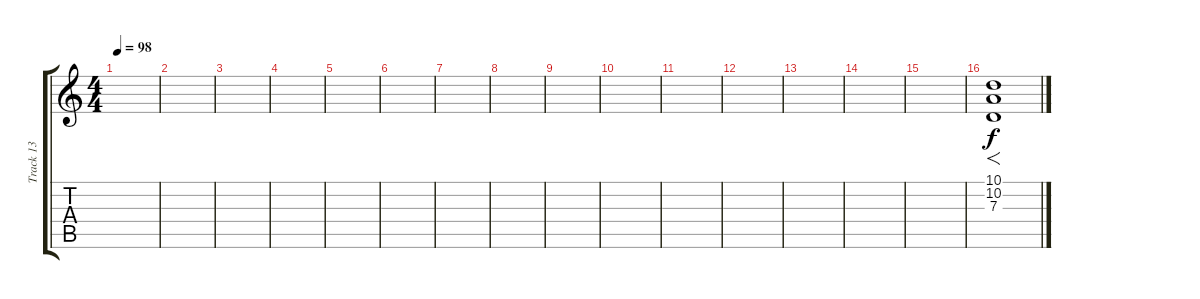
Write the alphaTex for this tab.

\track ("Track 13" "Track 13") {instrument fx7echoes}
\staff {score tabs}
\tuning (E4 B3 G3 D3 A2 E2) {hide}
\ts (4 4)
\tempo 98
\clef g2
\ks c
|
|
|
|
|
|
|
|
|
|
|
|
|
|
|
(10.1 10.2 7.3).1{f}
